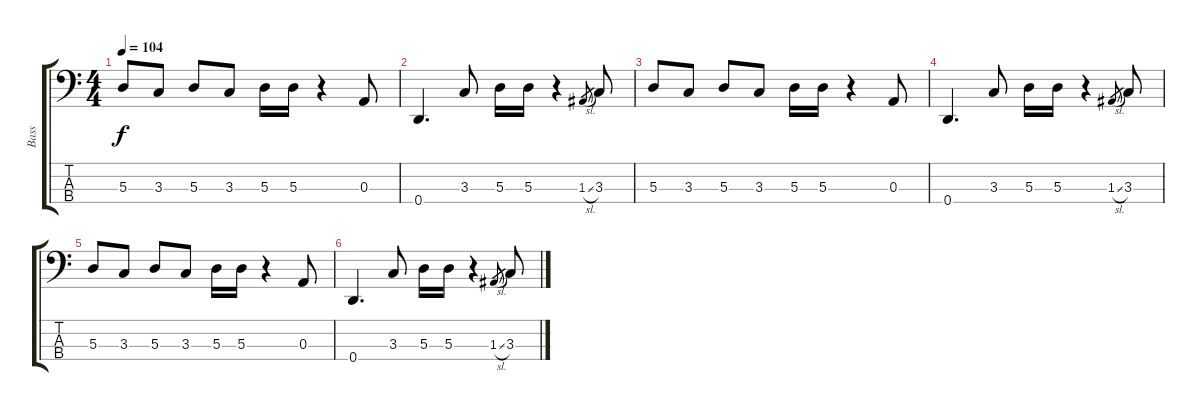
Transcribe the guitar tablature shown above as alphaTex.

\track ("Bass" "Bass") {instrument electricbassfinger}
\staff {score tabs}
\tuning (G2 D2 A1 D1) {hide}
\ts (4 4)
\tempo 104
\clef f4
\ks c
5.3.8{dy f} 3.3.8 5.3.8 3.3.8 5.3.16 5.3.16 r.4 0.3.8 |
0.4.4{d} 3.3.8 5.3.16 5.3.16 r.4 1.3{sl}.8{gr} 3.3.8 |
5.3.8 3.3.8 5.3.8 3.3.8 5.3.16 5.3.16 r.4 0.3.8 |
0.4.4{d} 3.3.8 5.3.16 5.3.16 r.4 1.3{sl}.8{gr} 3.3.8 |
5.3.8 3.3.8 5.3.8 3.3.8 5.3.16 5.3.16 r.4 0.3.8 |
0.4.4{d} 3.3.8 5.3.16 5.3.16 r.4 1.3{sl}.8{gr} 3.3.8
